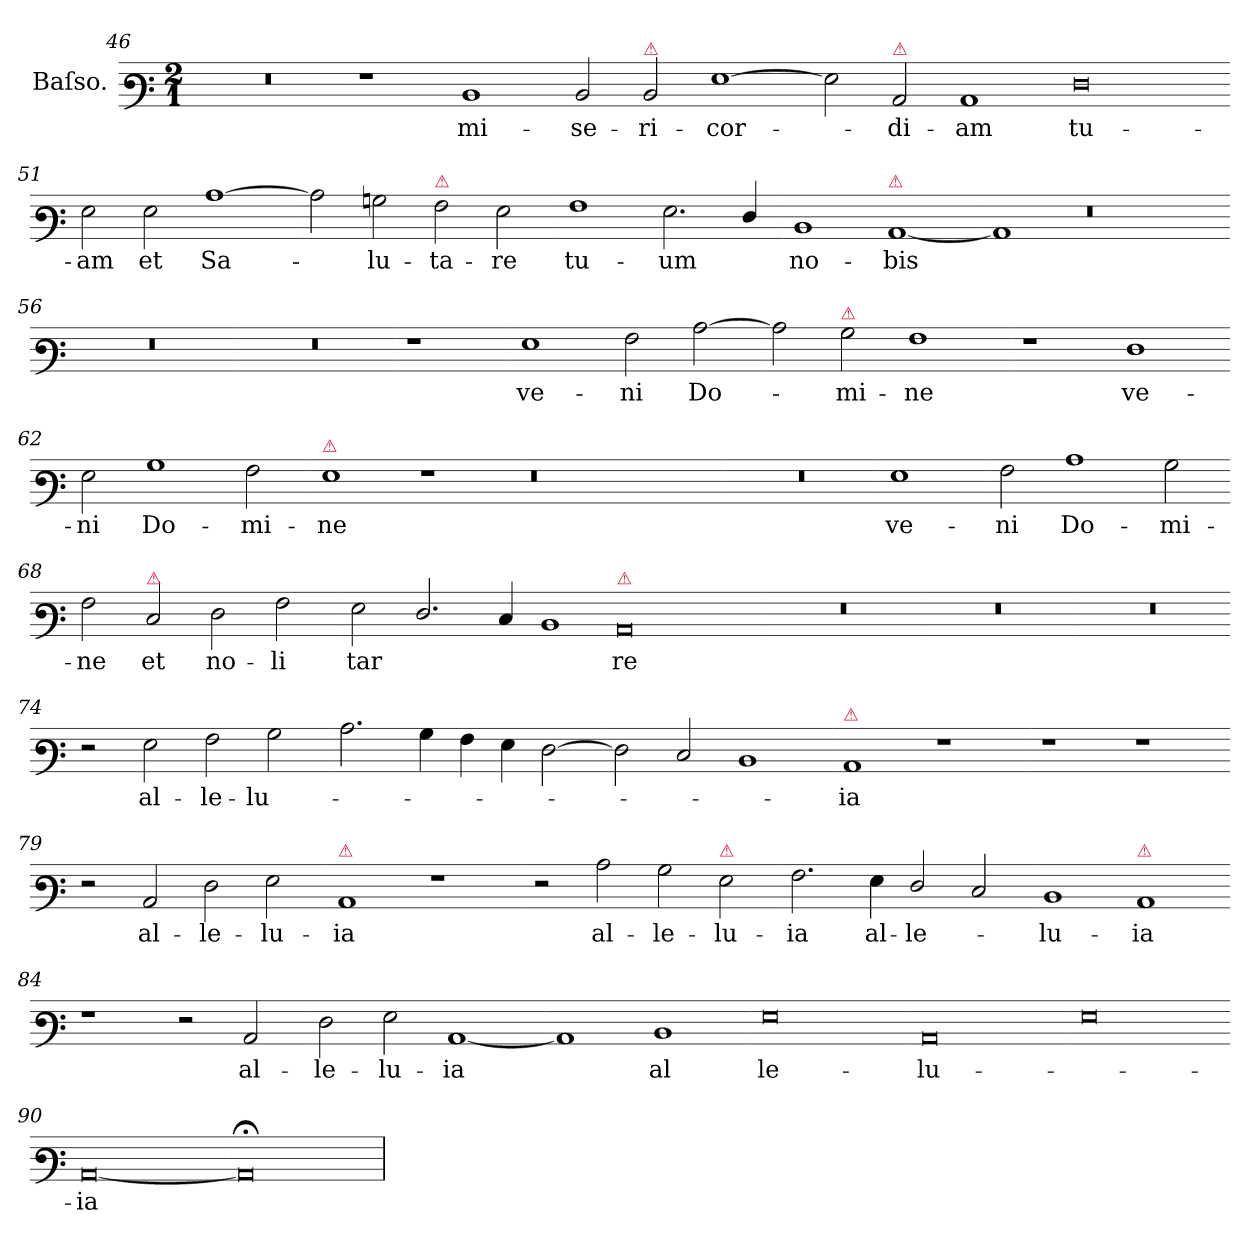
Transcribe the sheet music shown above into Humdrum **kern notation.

**kern	**text
*part1	*part1
*staff1	*staff1
*I"Baſso.	*
*clefF3	*
*k[]	*
*M2/1	*
=46	=46
0r	.
=47-	=47-
1r	.
1D	mi-
=48-	=48-
2D/	-se-
!LO:TX:a:color=crimson:t=⚠	!
2D/	-ri-
[1G	-cor-
=49-	=49-
2G]	.
!LO:TX:a:color=crimson:t=⚠	!
2C/	-di-
1C	-am
=50-	=50-
0F	tu-
=51-	=51-
2G\	-am
2G\	et
[1c	Sa-
=52-	=52-
2c]	.
2Bn\	-lu-
!LO:TX:a:color=crimson:t=⚠	!
2A\	-ta-
2G\	-re
=53-	=53-
1A	tu-
2.G\	-um
4F/	.
=54-	=54-
1D	no-
!LO:TX:a:color=crimson:t=⚠	!
[1C	-bis
=55-	=55-
1C]	.
0r	.
=56-	=56-
0r	.
=57-	=57-
0r	.
=58-	=58-
1r	.
=59-	=59-
1G	ve-
2A\	-ni
[2c	Do-
=60-	=60-
2c]	.
!LO:TX:a:color=crimson:t=⚠	!
2B\	mi-
1A	-ne
=61-	=61-
1r	.
!	!LO:LY:i
1F	ve-
=62-	=62-
!	!LO:LY:i
2G\	-ni
!	!LO:LY:i
1B	Do-
!	!LO:LY:i
2A\	-mi-
=63-	=63-
!LO:TX:a:color=crimson:t=⚠	!
!	!LO:LY:i
1G	-ne
1r	.
=64-	=64-
0.r	.
=65-	=65-
0r	.
=66-	=66-
!	!LO:LY:i
1G	ve-
=67-	=67-
!	!LO:LY:i
2A\	-ni
!	!LO:LY:i
1c	Do-
!	!LO:LY:i
2B\	-mi-
=68-	=68-
!	!LO:LY:i
2A\	-ne
!LO:TX:a:color=crimson:t=⚠	!
2E/	et
2F\	no-
2A\	-li
=69-	=69-
2G\	-tar
2.F/	.
4E/	.
!LO:N:vis=1	!
2D	.
=70-	=70-
!LO:TX:a:color=crimson:t=⚠	!
0C	-re
=71-	=71-
0r	.
=72-	=72-
0r	.
=73-	=73-
0r	.
=74-	=74-
2r	.
2G\	al-
2A\	-le-
2B\	-lu-
=75-	=75-
2.c\	.
4B\	.
4A\	.
4G\	.
[2F	.
=76-	=76-
2F]	.
2E/	.
1D	.
=77-	=77-
!LO:TX:a:color=crimson:t=⚠	!
1C	-ia
1r	.
=78-	=78-
1r	.
1r	.
=79-	=79-
2r	.
!	!LO:LY:i
2C/	al-
!	!LO:LY:i
2F\	-le-
!	!LO:LY:i
2G\	-lu-
=80-	=80-
!LO:TX:a:color=crimson:t=⚠	!
!	!LO:LY:i
1C	-ia
1r	.
=81-	=81-
2r	.
!	!LO:LY:i
2c\	al-
!	!LO:LY:i
2B\	-le-
!LO:TX:a:color=crimson:t=⚠	!
!	!LO:LY:i
2G\	-lu-
=82-	=82-
!	!LO:LY:i
2.A\	-ia
!	!LO:LY:i
4G\	al-
!	!LO:LY:i
2F/	-le-
2E/	.
=83-	=83-
!	!LO:LY:i
1D	-lu-
!LO:TX:a:color=crimson:t=⚠	!
!	!LO:LY:i
1C	-ia
=84-	=84-
1r	.
2r	.
2C/	al-
=85-	=85-
2F\	-le-
2G\	-lu-
[1C	-ia
=86-	=86-
1C]	.
!	!LO:LY:i
1D	al
=87-	=87-
!	!LO:LY:i
0G	-le-
=88-	=88-
!	!LO:LY:i
0C	-lu-
=89-	=89-
0G	.
=90-	=90-
!	!LO:LY:i
[0C/	-ia
=91-	=91-
0C;</]	.
=	=
*-	*-
